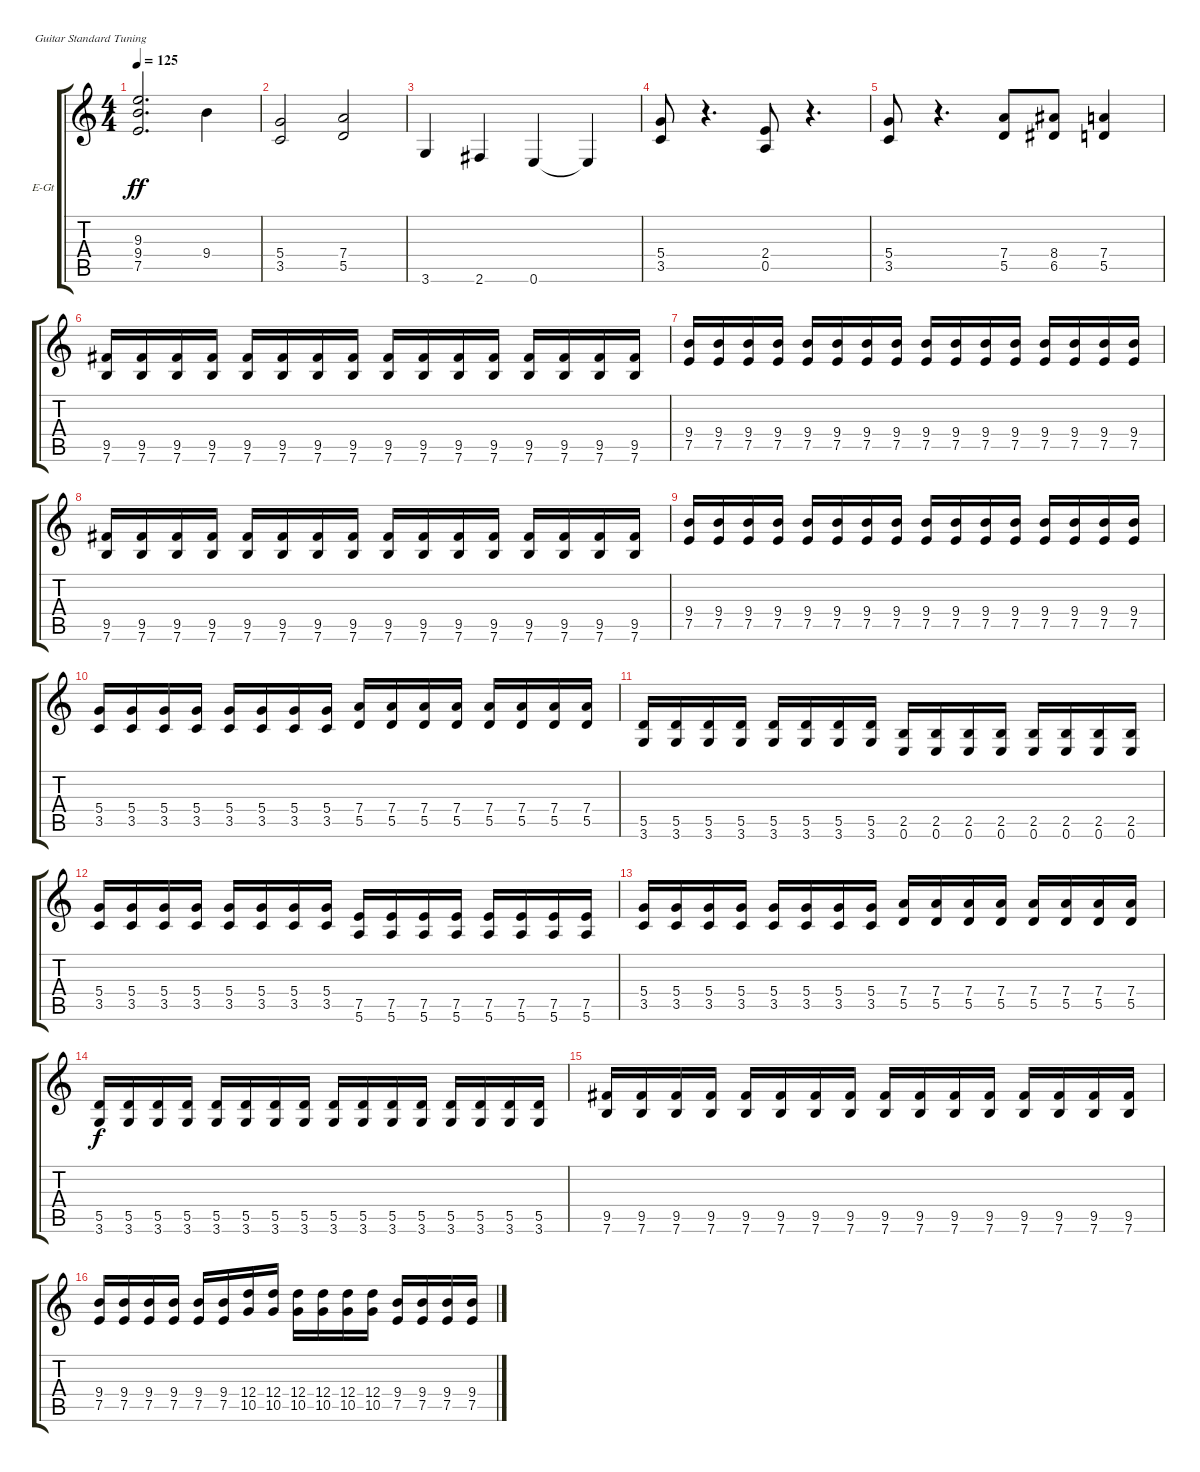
\defaultSystemsLayout 4
\bracketExtendMode groupsimilarinstruments
\firstSystemTrackNameOrientation horizontal
\otherSystemsTrackNameOrientation horizontal
\track ("Electric Guitar (Drive)" "E-Gt") {instrument overdrivenguitar}
\staff {score tabs}
\tuning (E4 B3 G3 D3 A2 E2)
\ts (4 4)
\tempo 125
\clef g2
\ks c
(7.5 9.4 9.3).2{d dy ff} 9.4.4 |
(3.5 5.4).2 (5.5 7.4).2 |
3.6.4 2.6.4 0.6.4 0.6{t}.4 |
(3.5 5.4).8 r.4{d} (0.5 2.4).8 r.4{d} |
(3.5 5.4).8 r.4{d} (5.5 7.4).8 (6.5 8.4).8 (7.4 5.5).4 |
(7.6 9.5).16 (7.6 9.5).16 (7.6 9.5).16 (7.6 9.5).16 (7.6 9.5).16 (7.6 9.5).16 (7.6 9.5).16 (7.6 9.5).16 (7.6 9.5).16 (7.6 9.5).16 (7.6 9.5).16 (7.6 9.5).16 (7.6 9.5).16 (7.6 9.5).16 (7.6 9.5).16 (7.6 9.5).16 |
(7.5 9.4).16 (7.5 9.4).16 (7.5 9.4).16 (7.5 9.4).16 (7.5 9.4).16 (7.5 9.4).16 (7.5 9.4).16 (7.5 9.4).16 (7.5 9.4).16 (7.5 9.4).16 (7.5 9.4).16 (7.5 9.4).16 (7.5 9.4).16 (7.5 9.4).16 (7.5 9.4).16 (7.5 9.4).16 |
(7.6 9.5).16 (7.6 9.5).16 (7.6 9.5).16 (7.6 9.5).16 (7.6 9.5).16 (7.6 9.5).16 (7.6 9.5).16 (7.6 9.5).16 (7.6 9.5).16 (7.6 9.5).16 (7.6 9.5).16 (7.6 9.5).16 (7.6 9.5).16 (7.6 9.5).16 (7.6 9.5).16 (7.6 9.5).16 |
(7.5 9.4).16 (7.5 9.4).16 (7.5 9.4).16 (7.5 9.4).16 (7.5 9.4).16 (7.5 9.4).16 (7.5 9.4).16 (7.5 9.4).16 (7.5 9.4).16 (7.5 9.4).16 (7.5 9.4).16 (7.5 9.4).16 (7.5 9.4).16 (7.5 9.4).16 (7.5 9.4).16 (7.5 9.4).16 |
(3.5 5.4).16 (3.5 5.4).16 (3.5 5.4).16 (3.5 5.4).16 (3.5 5.4).16 (3.5 5.4).16 (3.5 5.4).16 (3.5 5.4).16 (5.5 7.4).16 (5.5 7.4).16 (5.5 7.4).16 (5.5 7.4).16 (5.5 7.4).16 (5.5 7.4).16 (5.5 7.4).16 (5.5 7.4).16 |
(3.6 5.5).16 (3.6 5.5).16 (3.6 5.5).16 (3.6 5.5).16 (3.6 5.5).16 (3.6 5.5).16 (3.6 5.5).16 (3.6 5.5).16 (2.5 0.6).16 (2.5 0.6).16 (2.5 0.6).16 (2.5 0.6).16 (2.5 0.6).16 (2.5 0.6).16 (2.5 0.6).16 (2.5 0.6).16 |
(3.5 5.4).16 (3.5 5.4).16 (3.5 5.4).16 (3.5 5.4).16 (3.5 5.4).16 (3.5 5.4).16 (3.5 5.4).16 (3.5 5.4).16 (7.5 5.6).16 (7.5 5.6).16 (7.5 5.6).16 (7.5 5.6).16 (7.5 5.6).16 (7.5 5.6).16 (7.5 5.6).16 (7.5 5.6).16 |
(3.5 5.4).16 (3.5 5.4).16 (3.5 5.4).16 (3.5 5.4).16 (3.5 5.4).16 (3.5 5.4).16 (3.5 5.4).16 (3.5 5.4).16 (5.5 7.4).16 (5.5 7.4).16 (5.5 7.4).16 (5.5 7.4).16 (5.5 7.4).16 (5.5 7.4).16 (5.5 7.4).16 (5.5 7.4).16 |
(3.6 5.5).16{dy f} (3.6 5.5).16 (3.6 5.5).16 (3.6 5.5).16 (3.6 5.5).16 (3.6 5.5).16 (3.6 5.5).16 (3.6 5.5).16 (3.6 5.5).16 (3.6 5.5).16 (3.6 5.5).16 (3.6 5.5).16 (3.6 5.5).16 (3.6 5.5).16 (3.6 5.5).16 (3.6 5.5).16 |
(7.6 9.5).16 (7.6 9.5).16 (7.6 9.5).16 (7.6 9.5).16 (7.6 9.5).16 (7.6 9.5).16 (7.6 9.5).16 (7.6 9.5).16 (7.6 9.5).16 (7.6 9.5).16 (7.6 9.5).16 (7.6 9.5).16 (7.6 9.5).16 (7.6 9.5).16 (7.6 9.5).16 (7.6 9.5).16 |
(7.5 9.4).16 (7.5 9.4).16 (7.5 9.4).16 (7.5 9.4).16 (7.5 9.4).16 (7.5 9.4).16 (10.5 12.4).16 (10.5 12.4).16 (10.5 12.4).16 (10.5 12.4).16 (10.5 12.4).16 (10.5 12.4).16 (7.5 9.4).16 (7.5 9.4).16 (7.5 9.4).16 (7.5 9.4).16
